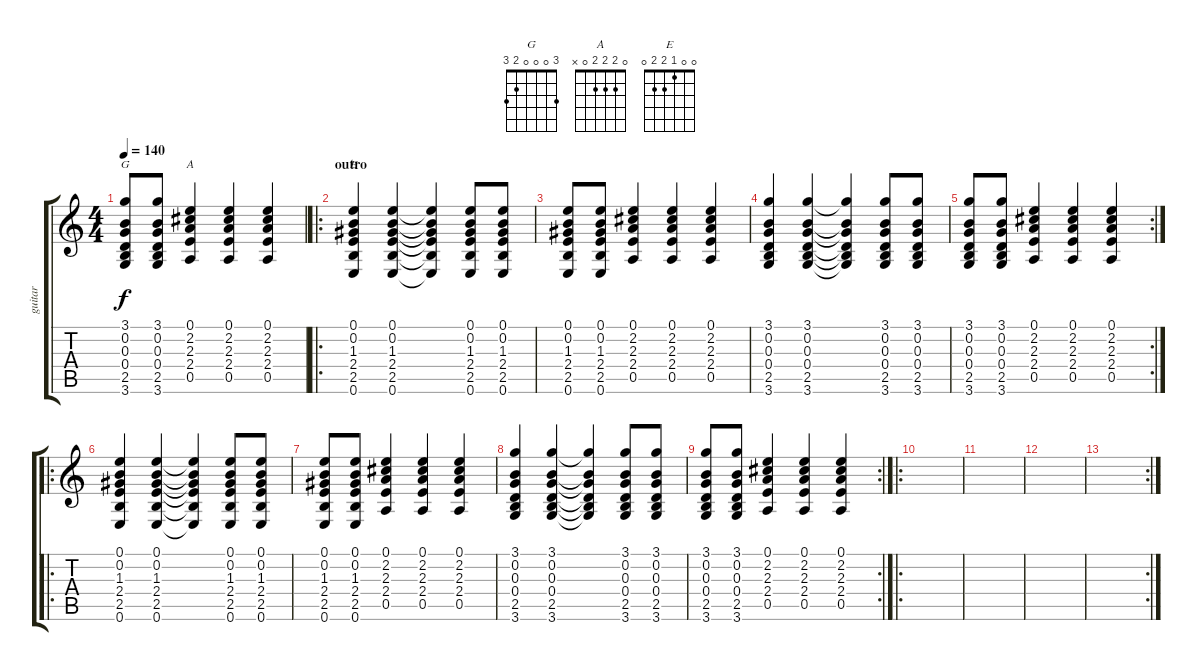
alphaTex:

\track ("guitar " "guitar ") {instrument acousticguitarnylon}
\staff {score tabs}
\tuning (E4 B3 G3 D3 A2 E2) {hide}
\chord ("G" 3 0 0 0 2 3)
\chord ("A" 0 2 2 2 0 x)
\chord ("E" 0 0 1 2 2 0)
\ts (4 4)
\tempo 140
\clef g2
\ks c
(3.1 0.2 0.3 0.4 2.5 3.6).8{ch "G" dy f} (3.1 0.2 0.3 0.4 2.5 3.6).8 (0.1 2.2 2.3 2.4 0.5).4{ch "A"} (0.1 2.2 2.3 2.4 0.5).4 (0.1 2.2 2.3 2.4 0.5).4 |
\ro
\section ("" "outro")
(0.1 0.2 1.3 2.4 2.5 0.6).4{ch "E"} (0.1 0.2 1.3 2.4 2.5 0.6).4 (0.1{t} 0.2{t} 1.3{t} 2.4{t} 2.5{t} 0.6{t}).4 (0.1 0.2 1.3 2.4 2.5 0.6).8 (0.1 0.2 1.3 2.4 2.5 0.6).8 |
(0.1 0.2 1.3 2.4 2.5 0.6).8 (0.1 0.2 1.3 2.4 2.5 0.6).8 (0.1 2.2 2.3 2.4 0.5).4 (0.1 2.2 2.3 2.4 0.5).4 (0.1 2.2 2.3 2.4 0.5).4 |
(3.1 0.2 0.3 0.4 2.5 3.6).4 (3.1 0.2 0.3 0.4 2.5 3.6).4 (3.1{t} 0.2{t} 0.3{t} 0.4{t} 2.5{t} 3.6{t}).4 (3.1 0.2 0.3 0.4 2.5 3.6).8 (3.1 0.2 0.3 0.4 2.5 3.6).8 |
\rc 2
(3.1 0.2 0.3 0.4 2.5 3.6).8 (3.1 0.2 0.3 0.4 2.5 3.6).8 (0.1 2.2 2.3 2.4 0.5).4 (0.1 2.2 2.3 2.4 0.5).4 (0.1 2.2 2.3 2.4 0.5).4 |
\ro
(0.1 0.2 1.3 2.4 2.5 0.6).4 (0.1 0.2 1.3 2.4 2.5 0.6).4 (0.1{t} 0.2{t} 1.3{t} 2.4{t} 2.5{t} 0.6{t}).4 (0.1 0.2 1.3 2.4 2.5 0.6).8 (0.1 0.2 1.3 2.4 2.5 0.6).8 |
(0.1 0.2 1.3 2.4 2.5 0.6).8 (0.1 0.2 1.3 2.4 2.5 0.6).8 (0.1 2.2 2.3 2.4 0.5).4 (0.1 2.2 2.3 2.4 0.5).4 (0.1 2.2 2.3 2.4 0.5).4 |
(3.1 0.2 0.3 0.4 2.5 3.6).4 (3.1 0.2 0.3 0.4 2.5 3.6).4 (3.1{t} 0.2{t} 0.3{t} 0.4{t} 2.5{t} 3.6{t}).4 (3.1 0.2 0.3 0.4 2.5 3.6).8 (3.1 0.2 0.3 0.4 2.5 3.6).8 |
\rc 2
(3.1 0.2 0.3 0.4 2.5 3.6).8 (3.1 0.2 0.3 0.4 2.5 3.6).8 (0.1 2.2 2.3 2.4 0.5).4 (0.1 2.2 2.3 2.4 0.5).4 (0.1 2.2 2.3 2.4 0.5).4 |
\ro
|
|
|
\rc 2
